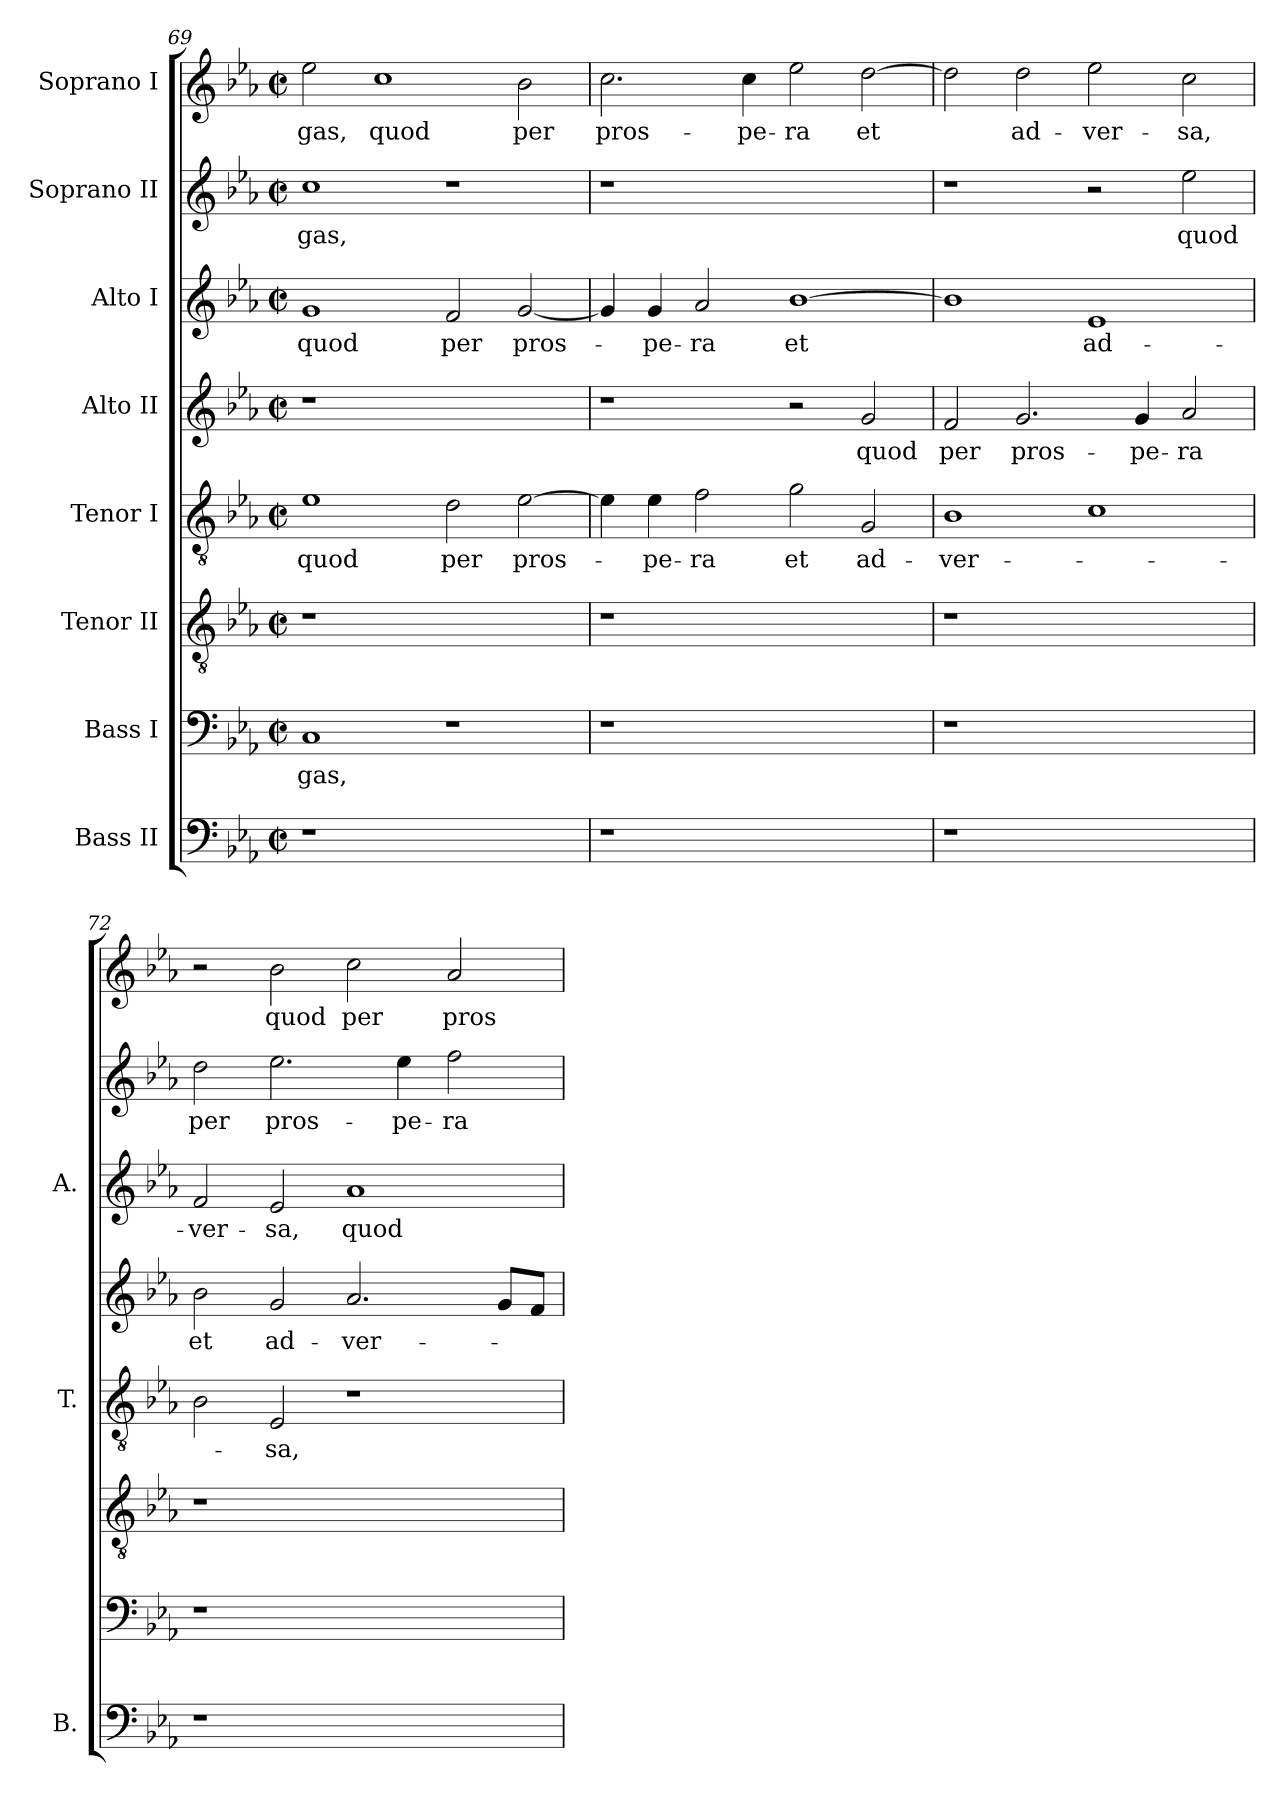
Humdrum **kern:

**kern	**kern	**text	**kern	**kern	**text	**kern	**text	**kern	**text	**kern	**text	**kern	**text
*part8	*part7	*part7	*part6	*part5	*part5	*part4	*part4	*part3	*part3	*part2	*part2	*part1	*part1
*staff8	*staff7	*staff7	*staff6	*staff5	*staff5	*staff4	*staff4	*staff3	*staff3	*staff2	*staff2	*staff1	*staff1
*I"Bass II	*I"Bass I	*	*I"Tenor II	*I"Tenor I	*	*I"Alto II	*	*I"Alto I	*	*I"Soprano II	*	*I"Soprano I	*
*I'B.	*	*	*	*I'T.	*	*	*	*I'A.	*	*	*	*	*
!!LO:PB:g=z
*clefF4	*clefF4	*	*clefGv2	*clefGv2	*	*clefG2	*	*clefG2	*	*clefG2	*	*clefG2	*
*	*	*	*ITrd7c12	*ITrd7c12	*	*ITrd7c12	*	*ITrd7c12	*	*	*	*	*
*k[b-e-a-]	*k[b-e-a-]	*	*k[b-e-a-]	*k[b-e-a-]	*	*k[b-e-a-]	*	*k[b-e-a-]	*	*k[b-e-a-]	*	*k[b-e-a-]	*
*E-:	*E-:	*	*E-:	*E-:	*	*E-:	*	*E-:	*	*E-:	*	*E-:	*
*M2/2	*M2/2	*	*M2/2	*M2/2	*	*M2/2	*	*M2/2	*	*M2/2	*	*M2/2	*
*met(c|)	*met(c|)	*	*met(c|)	*met(c|)	*	*met(c|)	*	*met(c|)	*	*met(c|)	*	*met(c|)	*
=69	=69	=69	=69	=69	=69	=69	=69	=69	=69	=69	=69	=69	=69
!LO:N:vis=1	!	!LO:LY:b	!LO:N:vis=1	!	!LO:LY:b	!LO:N:vis=1	!	!	!LO:LY:b	!	!LO:LY:b	!	!LO:LY:b
1r	1C	-gas,	1r	1E-	quod	1r	.	1G	quod	1cc	-gas,	2ee-\	-gas,
!	!	!	!	!	!	!	!	!	!	!	!	!	!LO:LY:b
.	.	.	.	.	.	.	.	.	.	.	.	1cc	quod
!	!	!	!	!	!LO:LY:b	!	!	!	!LO:LY:b	!	!	!	!
1ryy	1r	.	1ryy	2D\	per	1ryy	.	2F/	per	1r	.	.	.
!	!	!	!	!	!LO:LY:b	!	!	!	!LO:LY:b	!	!	!	!LO:LY:b
.	.	.	.	[>2E-\	pros-	.	.	[<2G/	pros-	.	.	2b-\	per
=70	=70	=70	=70	=70	=70	=70	=70	=70	=70	=70	=70	=70	=70
!LO:N:vis=1	!LO:N:vis=1	!	!LO:N:vis=1	!	!	!	!	!	!	!LO:N:vis=1	!	!	!LO:LY:b
1r	1r	.	1r	4E-\]	.	1r	.	4G/]	.	1r	.	2.cc\	pros-
!	!	!	!	!	!LO:LY:b	!	!	!	!LO:LY:b	!	!	!	!
.	.	.	.	4E-\	-pe-	.	.	4G/	-pe-	.	.	.	.
!	!	!	!	!	!LO:LY:b	!	!	!	!LO:LY:b	!	!	!	!
.	.	.	.	2F\	-ra	.	.	2A-/	-ra	.	.	.	.
!	!	!	!	!	!	!	!	!	!	!	!	!	!LO:LY:b
.	.	.	.	.	.	.	.	.	.	.	.	4cc\	-pe-
!	!	!	!	!	!LO:LY:b	!	!	!	!LO:LY:b	!	!	!	!LO:LY:b
1ryy	1ryy	.	1ryy	2G\	et	2r	.	[>1B-	et	1ryy	.	2ee-\	-ra
!	!	!	!	!	!LO:LY:b	!	!LO:LY:b	!	!	!	!	!	!LO:LY:b
.	.	.	.	2GG/	ad-	2G/	quod	.	.	.	.	[>2dd\	et
=71	=71	=71	=71	=71	=71	=71	=71	=71	=71	=71	=71	=71	=71
!LO:N:vis=1	!LO:N:vis=1	!	!LO:N:vis=1	!	!LO:LY:b	!	!LO:LY:b	!	!	!	!	!	!
1r	1r	.	1r	1BB-	-ver-	2F/	per	1B-]	.	1r	.	2dd\]	.
!	!	!	!	!	!	!	!LO:LY:b	!	!	!	!	!	!LO:LY:b
.	.	.	.	.	.	2.G/	pros-	.	.	.	.	2dd\	ad-
!	!	!	!	!	!	!	!	!	!LO:LY:b	!	!	!	!LO:LY:b
1ryy	1ryy	.	1ryy	1C	.	.	.	1E-	ad-	2r	.	2ee-\	-ver-
!	!	!	!	!	!	!	!LO:LY:b	!	!	!	!	!	!
.	.	.	.	.	.	4G/	-pe-	.	.	.	.	.	.
!	!	!	!	!	!	!	!LO:LY:b	!	!	!	!LO:LY:b	!	!LO:LY:b
.	.	.	.	.	.	2A-/	-ra	.	.	2ee-\	quod	2cc\	-sa,
=72	=72	=72	=72	=72	=72	=72	=72	=72	=72	=72	=72	=72	=72
!LO:N:vis=1	!LO:N:vis=1	!	!LO:N:vis=1	!	!	!	!LO:LY:b	!	!LO:LY:b	!	!LO:LY:b	!	!
1r	1r	.	1r	2BB-\	.	2B-\	et	2F/	-ver-	2dd\	per	2r	.
!	!	!	!	!	!LO:LY:b	!	!LO:LY:b	!	!LO:LY:b	!	!LO:LY:b	!	!LO:LY:b
.	.	.	.	2EE-/	-sa,	2G/	ad-	2E-/	-sa,	2.ee-\	pros-	2b-\	quod
!	!	!	!	!	!	!	!LO:LY:b	!	!LO:LY:b	!	!	!	!LO:LY:b
1ryy	1ryy	.	1ryy	1r	.	2.A-/	-ver-	1A-	quod	.	.	2cc\	per
!	!	!	!	!	!	!	!	!	!	!	!LO:LY:b	!	!
.	.	.	.	.	.	.	.	.	.	4ee-\	-pe-	.	.
!	!	!	!	!	!	!	!	!	!	!	!LO:LY:b	!	!LO:LY:b
.	.	.	.	.	.	.	.	.	.	2ff\	-ra	2a-/	pros-
.	.	.	.	.	.	8G/L	.	.	.	.	.	.	.
.	.	.	.	.	.	8F/J	.	.	.	.	.	.	.
=	=	=	=	=	=	=	=	=	=	=	=	=	=
*-	*-	*-	*-	*-	*-	*-	*-	*-	*-	*-	*-	*-	*-
